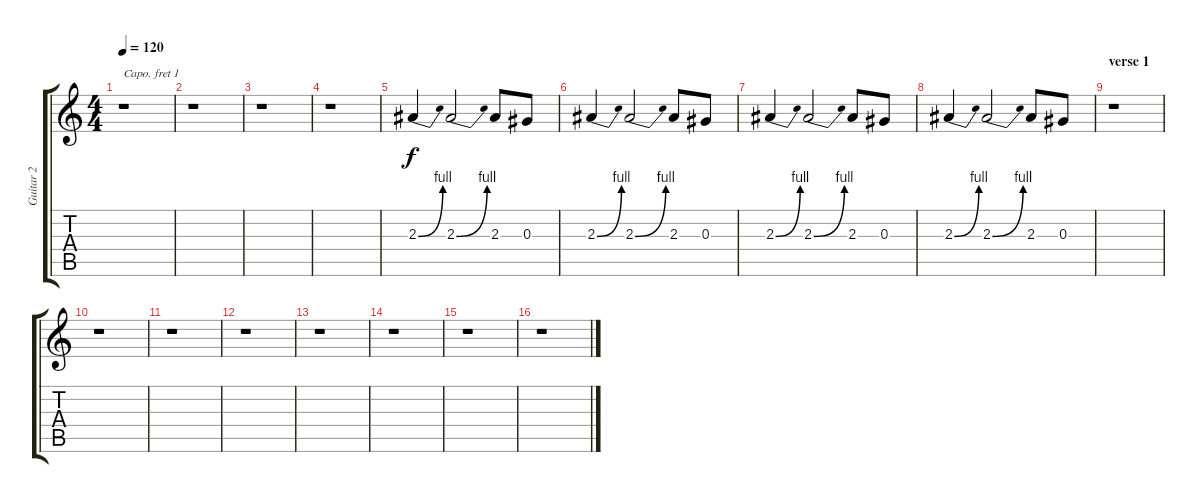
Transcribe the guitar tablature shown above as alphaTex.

\track ("Guitar 2" "Guitar 2") {instrument distortionguitar}
\staff {score tabs}
\capo 1
\tuning (E4 B3 G3 D3 A2 E2) {hide}
\ts (4 4)
\tempo 120
\clef g2
\ks c
r.1{dy f instrument distortionguitar} |
r.1 |
r.1 |
r.1 |
2.3{be (bend 0 0 60 4)}.4{volume 16} 2.3{be (bend 0 0 60 4)}.2 2.3.8 0.3.8 |
2.3{be (bend 0 0 60 4)}.4 2.3{be (bend 0 0 60 4)}.2 2.3.8 0.3.8 |
2.3{be (bend 0 0 60 4)}.4 2.3{be (bend 0 0 60 4)}.2 2.3.8 0.3.8 |
2.3{be (bend 0 0 60 4)}.4 2.3{be (bend 0 0 60 4)}.2 2.3.8 0.3.8 |
\section ("" "verse 1")
r.1{volume 10} |
r.1 |
r.1 |
r.1 |
r.1 |
r.1 |
r.1 |
r.1
